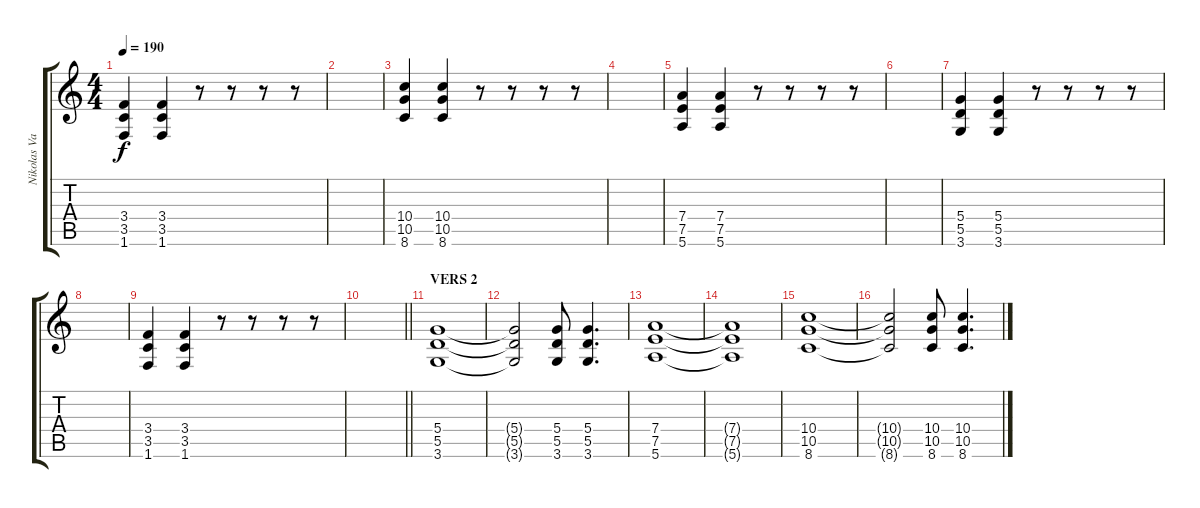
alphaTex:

\track ("Nikolas Van Der Veken" "Nikolas Va") {instrument distortionguitar}
\staff {score tabs}
\tuning (E4 B3 G3 D3 A2 E2) {hide}
\ts (4 4)
\tempo 190
\clef g2
\ks c
(3.4 3.5 1.6).4{dy f} (3.4 3.5 1.6).4 r.8 r.8 r.8 r.8 |
|
(10.4 10.5 8.6).4 (10.4 10.5 8.6).4 r.8 r.8 r.8 r.8 |
|
(7.4 7.5 5.6).4 (7.4 7.5 5.6).4 r.8 r.8 r.8 r.8 |
|
(5.4 5.5 3.6).4 (5.4 5.5 3.6).4 r.8 r.8 r.8 r.8 |
|
(3.4 3.5 1.6).4 (3.4 3.5 1.6).4 r.8 r.8 r.8 r.8 |
\barLineRight lightlight
|
\section ("" "VERS 2")
(5.4 5.5 3.6).1 |
(5.4{t} 5.5{t} 3.6{t}).2 (5.4 5.5 3.6).8 (5.4 5.5 3.6).4{d} |
(7.4 7.5 5.6).1 |
(7.4{t} 7.5{t} 5.6{t}).1 |
(10.4 10.5 8.6).1 |
(10.4{t} 10.5{t} 8.6{t}).2 (10.4 10.5 8.6).8 (10.4 10.5 8.6).4{d}
